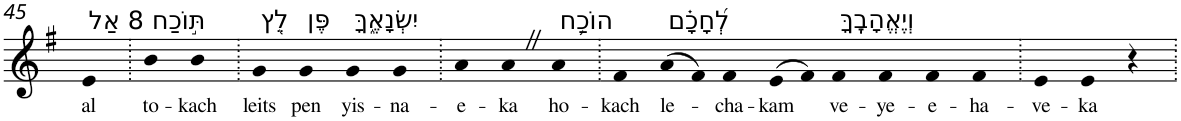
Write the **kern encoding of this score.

**kern	**text
*part1	*part1
*staff1	*staff1
*I"Piano	*
*I'Pno	*
!!LO:PB:g=z
*clefG2	*
*k[f#]	*
*G:	*
=45	=45
!LO:TX:a:t=8 אַל	!
!	!LO:LY:b
4e	al
=46.	=46.
!LO:TX:a:t=תּ֣וֹכַח	!
!	!LO:LY:b
4b	to-
!	!LO:LY:b
4b	-kach
=47.	=47.
!LO:TX:a:t=לֵ֭ץ	!
!	!LO:LY:b
4g	leits
!LO:TX:a:t=פֶּן	!
!	!LO:LY:b
4g	pen
!LO:TX:a:t=יִשְׂנָאֶ֑ךָּ	!
!	!LO:LY:b
4g	yis-
!	!LO:LY:b
4g	-na-
=48.	=48.
!	!LO:LY:b
4a	-e-
!	!LO:LY:b
4aZ	-ka
!LO:TX:a:t=הוֹכַ֥ח	!
!	!LO:LY:b
4a	ho-
=49.	=49.
!	!LO:LY:b
4f#	-kach
!LO:TX:a:t=לְ֝חָכָ֗ם	!
!	!LO:LY:b
(>8a	le-
8f#)	.
!	!LO:LY:b
4f#	-cha-
!	!LO:LY:b
(>8e	-kam
8f#)	.
!LO:TX:a:t=וְיֶאֱהָבֶֽךָּ	!
!	!LO:LY:b
4f#	ve-
!	!LO:LY:b
4f#	-ye-
!	!LO:LY:b
4f#	-e-
!	!LO:LY:b
4f#	-ha-
=50.	=50.
!	!LO:LY:b
4e	-ve-
!	!LO:LY:b
4e	-ka
4r	.
=.	=.
*-	*-
